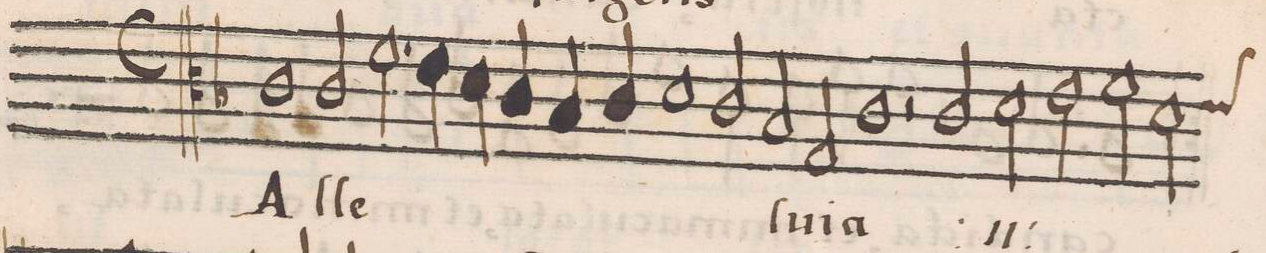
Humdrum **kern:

**kern	**text
*I"CANTVS	*
*clefC3	*
*k[b-]	*
*met(C)	*
*M2/1	*
1c	Al-
2c/	-le-
*2\right	*
2.f\	.
=2-	=2-
4e\	.
4d\	.
4c/	.
4B-/	.
4c/	.
1d\	.
=3-	=3-
2c/	.
2B-/	-lu-
2G/	-ia
=4-	=4-
1c	.
2r	.
*	*ij
2c/	Al-
=5-	=5-
2d\	-le-
2e\	.
2f\	.
*custos:e	*
2d\	.
=6-	=6-
*-	*-
